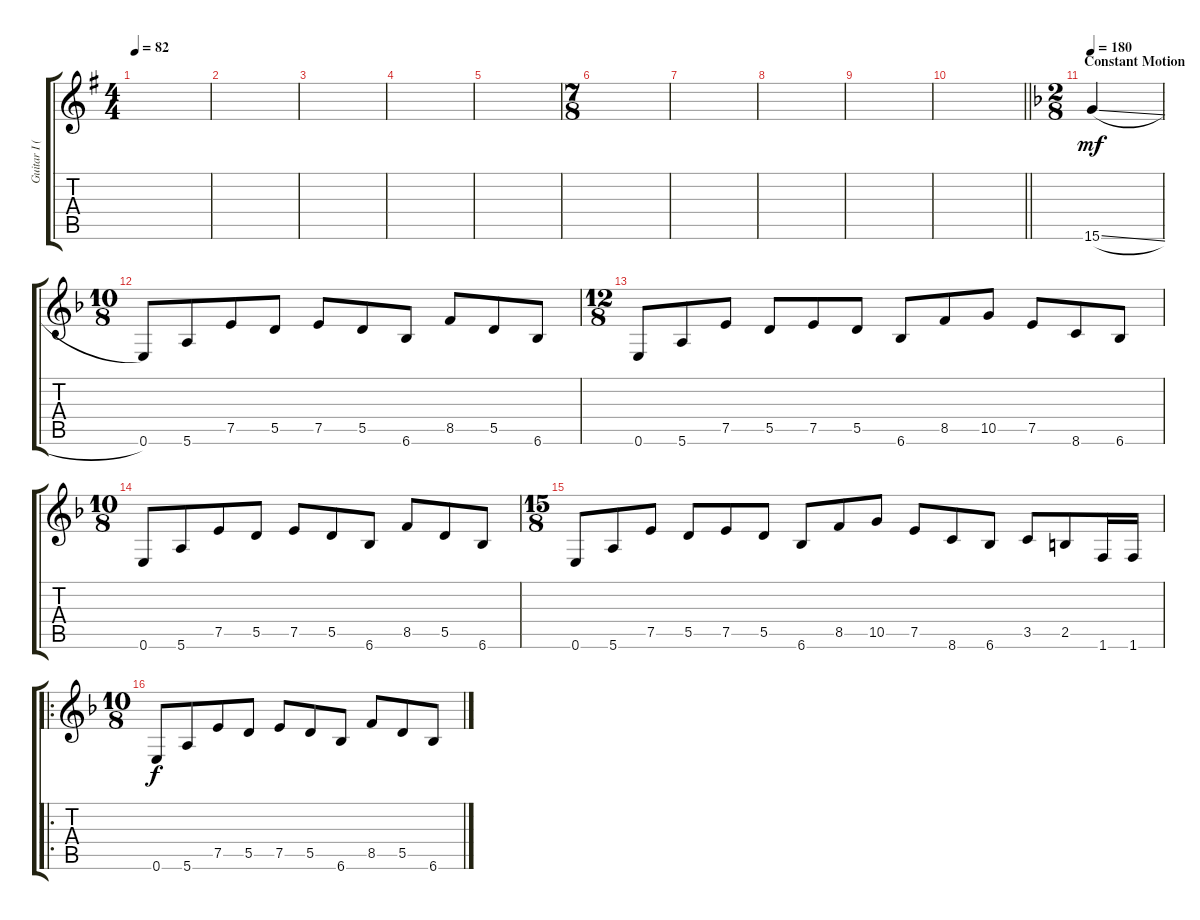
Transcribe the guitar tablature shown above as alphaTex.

\track ("Guitar I (Standard Tuning)" "Guitar I (") {instrument distortionguitar}
\staff {score tabs}
\tuning (E4 B3 G3 D3 A2 E2) {hide}
\ts (4 4)
\tempo 82
\clef g2
\ks g
|
|
|
|
|
\ts (7 8)
|
|
|
|
\barLineRight lightlight
|
\ts (2 8)
\section ("" "Constant Motion")
\tempo 180
\ks f
15.6{sl}.4{dy mf} |
\ts (10 8)
0.6.8 5.6.8 7.5.8{beam merge} 5.5.8{beam split} 7.5.8 5.5.8{beam merge} 6.6.8 8.5.8 5.5.8{beam merge} 6.6.8 |
\ts (12 8)
0.6.8 5.6.8 7.5.8 5.5.8 7.5.8 5.5.8 6.6.8 8.5.8 10.5.8 7.5.8 8.6.8 6.6.8 |
\ts (10 8)
0.6.8 5.6.8 7.5.8 5.5.8 7.5.8 5.5.8 6.6.8 8.5.8 5.5.8 6.6.8 |
\ts (15 8)
0.6.8 5.6.8 7.5.8 5.5.8 7.5.8 5.5.8 6.6.8 8.5.8 10.5.8 7.5.8 8.6.8 6.6.8 3.5.8 2.5.8 1.6.16 1.6.16 |
\ro
\ts (10 8)
0.6.8{dy f} 5.6.8 7.5.8 5.5.8 7.5.8 5.5.8 6.6.8 8.5.8 5.5.8 6.6.8
